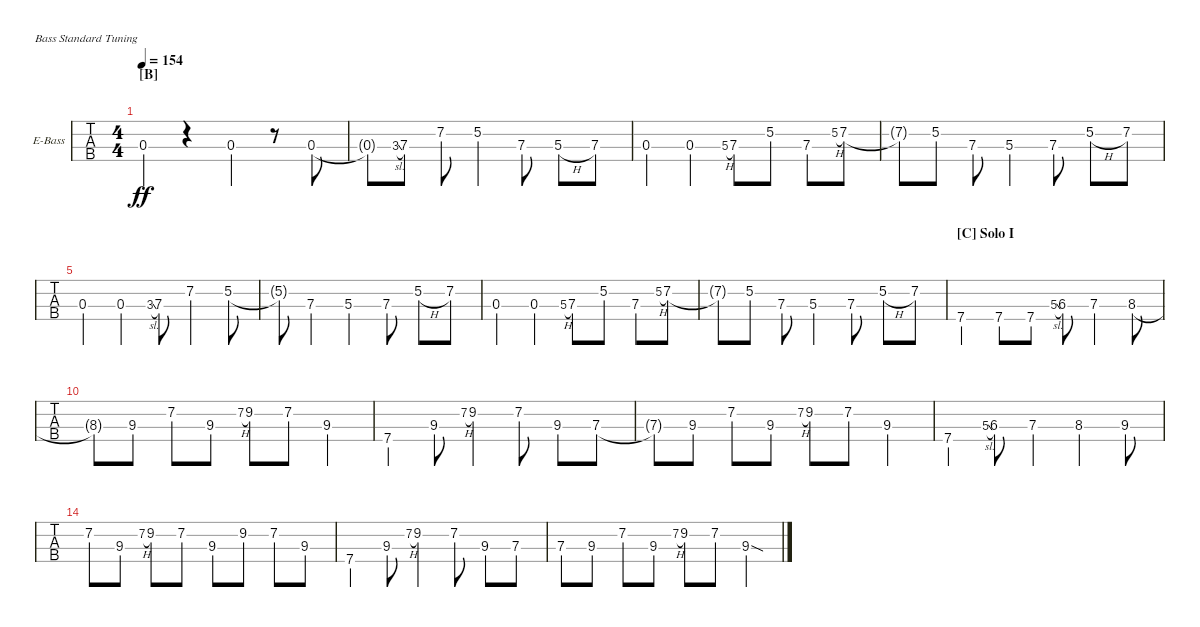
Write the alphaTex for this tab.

\defaultSystemsLayout 4
\bracketExtendMode nobrackets
\firstSystemTrackNameOrientation horizontal
\otherSystemsTrackNameOrientation horizontal
\defaultBarNumberDisplay FirstOfSystem
\track ("Bass" "E-Bass") {instrument electricbassfinger}
\staff {tabs}
\tuning (G2 D2 A1 E1)
\ts (4 4)
\section ("B" "")
\scale
0.194444
\tempo 154
\accidentals auto
\clef f4
\ottava regular
\simile none
\scale
0.219224
\ks c
0.3.4{lyrics (0 "") lyrics (1 "") lyrics (2 "") lyrics (3 "") lyrics (4 "") dy ff} r.4 0.3.4{lyrics (0 "") lyrics (1 "") lyrics (2 "") lyrics (3 "") lyrics (4 "")} r.8 0.3.8{lyrics (0 "") lyrics (1 "") lyrics (2 "") lyrics (3 "") lyrics (4 "")} |
\scale
0.305556
\scale
0.268128 0.3{t}.8{lyrics (0 "") lyrics (1 "") lyrics (2 "") lyrics (3 "") lyrics (4 "")} 3.3{sl}.8{lyrics (0 "") lyrics (1 "") lyrics (2 "") lyrics (3 "") lyrics (4 "") gr onbeat} 7.3.8{lyrics (0 "") lyrics (1 "") lyrics (2 "") lyrics (3 "") lyrics (4 "")} 7.2.8{lyrics (0 "") lyrics (1 "") lyrics (2 "") lyrics (3 "") lyrics (4 "")} 5.2.4{lyrics (0 "") lyrics (1 "") lyrics (2 "") lyrics (3 "") lyrics (4 "")} 7.3.8{lyrics (0 "") lyrics (1 "") lyrics (2 "") lyrics (3 "") lyrics (4 "")} 5.3{h}.8{lyrics (0 "") lyrics (1 "") lyrics (2 "") lyrics (3 "") lyrics (4 "")} 7.3.8{lyrics (0 "") lyrics (1 "") lyrics (2 "") lyrics (3 "") lyrics (4 "")} |
\scale
0.194444
\scale
0.259696 0.3.4{lyrics (0 "") lyrics (1 "") lyrics (2 "") lyrics (3 "") lyrics (4 "")} 0.3.4{lyrics (0 "") lyrics (1 "") lyrics (2 "") lyrics (3 "") lyrics (4 "")} 5.3{h}.8{lyrics (0 "") lyrics (1 "") lyrics (2 "") lyrics (3 "") lyrics (4 "") gr onbeat} 7.3.8{lyrics (0 "") lyrics (1 "") lyrics (2 "") lyrics (3 "") lyrics (4 "")} 5.2.8{lyrics (0 "") lyrics (1 "") lyrics (2 "") lyrics (3 "") lyrics (4 "")} 7.3.8{lyrics (0 "") lyrics (1 "") lyrics (2 "") lyrics (3 "") lyrics (4 "")} 5.2{h}.8{lyrics (0 "") lyrics (1 "") lyrics (2 "") lyrics (3 "") lyrics (4 "") gr onbeat} 7.2.8{lyrics (0 "") lyrics (1 "") lyrics (2 "") lyrics (3 "") lyrics (4 "")} |
\scale
0.305556
\scale
0.252951 7.2{t}.8{lyrics (0 "") lyrics (1 "") lyrics (2 "") lyrics (3 "") lyrics (4 "")} 5.2.8{lyrics (0 "") lyrics (1 "") lyrics (2 "") lyrics (3 "") lyrics (4 "")} 7.3.8{lyrics (0 "") lyrics (1 "") lyrics (2 "") lyrics (3 "") lyrics (4 "")} 5.3.4{lyrics (0 "") lyrics (1 "") lyrics (2 "") lyrics (3 "") lyrics (4 "")} 7.3.8{lyrics (0 "") lyrics (1 "") lyrics (2 "") lyrics (3 "") lyrics (4 "")} 5.2{h}.8{lyrics (0 "") lyrics (1 "") lyrics (2 "") lyrics (3 "") lyrics (4 "")} 7.2.8{lyrics (0 "") lyrics (1 "") lyrics (2 "") lyrics (3 "") lyrics (4 "")} |
\scale
0.21875
\scale
0.238422 0.3.4{lyrics (0 "") lyrics (1 "") lyrics (2 "") lyrics (3 "") lyrics (4 "")} 0.3.4{lyrics (0 "") lyrics (1 "") lyrics (2 "") lyrics (3 "") lyrics (4 "")} 3.3{sl}.8{lyrics (0 "") lyrics (1 "") lyrics (2 "") lyrics (3 "") lyrics (4 "") gr onbeat} 7.3.8{lyrics (0 "") lyrics (1 "") lyrics (2 "") lyrics (3 "") lyrics (4 "")} 7.2.4{lyrics (0 "") lyrics (1 "") lyrics (2 "") lyrics (3 "") lyrics (4 "")} 5.2.8{lyrics (0 "") lyrics (1 "") lyrics (2 "") lyrics (3 "") lyrics (4 "")} |
\scale
0.34375
\scale
0.240137 5.2{t}.8{lyrics (0 "") lyrics (1 "") lyrics (2 "") lyrics (3 "") lyrics (4 "")} 7.3.4{lyrics (0 "") lyrics (1 "") lyrics (2 "") lyrics (3 "") lyrics (4 "")} 5.3.4{lyrics (0 "") lyrics (1 "") lyrics (2 "") lyrics (3 "") lyrics (4 "")} 7.3.8{lyrics (0 "") lyrics (1 "") lyrics (2 "") lyrics (3 "") lyrics (4 "")} 5.2{h}.8{lyrics (0 "") lyrics (1 "") lyrics (2 "") lyrics (3 "") lyrics (4 "")} 7.2.8{lyrics (0 "") lyrics (1 "") lyrics (2 "") lyrics (3 "") lyrics (4 "")} |
\scale
0.21875
\scale
0.264151 0.3.4{lyrics (0 "") lyrics (1 "") lyrics (2 "") lyrics (3 "") lyrics (4 "")} 0.3.4{lyrics (0 "") lyrics (1 "") lyrics (2 "") lyrics (3 "") lyrics (4 "")} 5.3{h}.8{lyrics (0 "") lyrics (1 "") lyrics (2 "") lyrics (3 "") lyrics (4 "") gr onbeat} 7.3.8{lyrics (0 "") lyrics (1 "") lyrics (2 "") lyrics (3 "") lyrics (4 "")} 5.2.8{lyrics (0 "") lyrics (1 "") lyrics (2 "") lyrics (3 "") lyrics (4 "")} 7.3.8{lyrics (0 "") lyrics (1 "") lyrics (2 "") lyrics (3 "") lyrics (4 "")} 5.2{h}.8{lyrics (0 "") lyrics (1 "") lyrics (2 "") lyrics (3 "") lyrics (4 "") gr onbeat} 7.2.8{lyrics (0 "") lyrics (1 "") lyrics (2 "") lyrics (3 "") lyrics (4 "")} |
\scale
0.21875
\scale
0.25729 7.2{t}.8{lyrics (0 "") lyrics (1 "") lyrics (2 "") lyrics (3 "") lyrics (4 "")} 5.2.8{lyrics (0 "") lyrics (1 "") lyrics (2 "") lyrics (3 "") lyrics (4 "")} 7.3.8{lyrics (0 "") lyrics (1 "") lyrics (2 "") lyrics (3 "") lyrics (4 "")} 5.3.4{lyrics (0 "") lyrics (1 "") lyrics (2 "") lyrics (3 "") lyrics (4 "")} 7.3.8{lyrics (0 "") lyrics (1 "") lyrics (2 "") lyrics (3 "") lyrics (4 "")} 5.2{h}.8{lyrics (0 "") lyrics (1 "") lyrics (2 "") lyrics (3 "") lyrics (4 "")} 7.2.8{lyrics (0 "") lyrics (1 "") lyrics (2 "") lyrics (3 "") lyrics (4 "")} |
\section ("C" "Solo I")
\scale
0.230769
\scale
0.246732 7.4{ac}.4{lyrics (0 "") lyrics (1 "") lyrics (2 "") lyrics (3 "") lyrics (4 "")} 7.4{ac}.8{lyrics (0 "") lyrics (1 "") lyrics (2 "") lyrics (3 "") lyrics (4 "")} 7.4{ac}.8{lyrics (0 "") lyrics (1 "") lyrics (2 "") lyrics (3 "") lyrics (4 "")} 5.3{sl}.8{lyrics (0 "") lyrics (1 "") lyrics (2 "") lyrics (3 "") lyrics (4 "") gr onbeat} 6.3.8{lyrics (0 "") lyrics (1 "") lyrics (2 "") lyrics (3 "") lyrics (4 "")} 7.3.4{lyrics (0 "") lyrics (1 "") lyrics (2 "") lyrics (3 "") lyrics (4 "")} 8.3.8{lyrics (0 "") lyrics (1 "") lyrics (2 "") lyrics (3 "") lyrics (4 "")} |
\scale
0.215385
\scale
0.256536 8.3{t}.8{lyrics (0 "") lyrics (1 "") lyrics (2 "") lyrics (3 "") lyrics (4 "")} 9.3.8{lyrics (0 "") lyrics (1 "") lyrics (2 "") lyrics (3 "") lyrics (4 "")} 7.2.8{lyrics (0 "") lyrics (1 "") lyrics (2 "") lyrics (3 "") lyrics (4 "")} 9.3.8{lyrics (0 "") lyrics (1 "") lyrics (2 "") lyrics (3 "") lyrics (4 "")} 7.2{h}.8{lyrics (0 "") lyrics (1 "") lyrics (2 "") lyrics (3 "") lyrics (4 "") gr onbeat} 9.2.8{lyrics (0 "") lyrics (1 "") lyrics (2 "") lyrics (3 "") lyrics (4 "")} 7.2.8{lyrics (0 "") lyrics (1 "") lyrics (2 "") lyrics (3 "") lyrics (4 "")} 9.3.4{lyrics (0 "") lyrics (1 "") lyrics (2 "") lyrics (3 "") lyrics (4 "")} |
\scale
0.215385
\scale
0.240196 7.4{ac}.4{lyrics (0 "") lyrics (1 "") lyrics (2 "") lyrics (3 "") lyrics (4 "")} 9.3.8{lyrics (0 "") lyrics (1 "") lyrics (2 "") lyrics (3 "") lyrics (4 "")} 7.2{h}.8{lyrics (0 "") lyrics (1 "") lyrics (2 "") lyrics (3 "") lyrics (4 "") gr onbeat} 9.2.4{lyrics (0 "") lyrics (1 "") lyrics (2 "") lyrics (3 "") lyrics (4 "")} 7.2.8{lyrics (0 "") lyrics (1 "") lyrics (2 "") lyrics (3 "") lyrics (4 "")} 9.3.8{lyrics (0 "") lyrics (1 "") lyrics (2 "") lyrics (3 "") lyrics (4 "")} 7.3.8{lyrics (0 "") lyrics (1 "") lyrics (2 "") lyrics (3 "") lyrics (4 "")} |
\scale
0.338462
\scale
0.256536 7.3{t}.8{lyrics (0 "") lyrics (1 "") lyrics (2 "") lyrics (3 "") lyrics (4 "")} 9.3.8{lyrics (0 "") lyrics (1 "") lyrics (2 "") lyrics (3 "") lyrics (4 "")} 7.2.8{lyrics (0 "") lyrics (1 "") lyrics (2 "") lyrics (3 "") lyrics (4 "")} 9.3.8{lyrics (0 "") lyrics (1 "") lyrics (2 "") lyrics (3 "") lyrics (4 "")} 7.2{h}.8{lyrics (0 "") lyrics (1 "") lyrics (2 "") lyrics (3 "") lyrics (4 "") gr onbeat} 9.2.8{lyrics (0 "") lyrics (1 "") lyrics (2 "") lyrics (3 "") lyrics (4 "")} 7.2.8{lyrics (0 "") lyrics (1 "") lyrics (2 "") lyrics (3 "") lyrics (4 "")} 9.3.4{lyrics (0 "") lyrics (1 "") lyrics (2 "") lyrics (3 "") lyrics (4 "")} |
\scale
0.230769
\scale
0.230392 7.4{ac}.4{lyrics (0 "") lyrics (1 "") lyrics (2 "") lyrics (3 "") lyrics (4 "")} 5.3{sl}.8{lyrics (0 "") lyrics (1 "") lyrics (2 "") lyrics (3 "") lyrics (4 "") gr onbeat} 6.3.8{lyrics (0 "") lyrics (1 "") lyrics (2 "") lyrics (3 "") lyrics (4 "")} 7.3.4{lyrics (0 "") lyrics (1 "") lyrics (2 "") lyrics (3 "") lyrics (4 "")} 8.3.4{lyrics (0 "") lyrics (1 "") lyrics (2 "") lyrics (3 "") lyrics (4 "")} 9.3.8{lyrics (0 "") lyrics (1 "") lyrics (2 "") lyrics (3 "") lyrics (4 "")} |
\scale
0.338462
\scale
0.272876 7.2.8{lyrics (0 "") lyrics (1 "") lyrics (2 "") lyrics (3 "") lyrics (4 "")} 9.3.8{lyrics (0 "") lyrics (1 "") lyrics (2 "") lyrics (3 "") lyrics (4 "")} 7.2{h}.8{lyrics (0 "") lyrics (1 "") lyrics (2 "") lyrics (3 "") lyrics (4 "") gr onbeat} 9.2.8{lyrics (0 "") lyrics (1 "") lyrics (2 "") lyrics (3 "") lyrics (4 "")} 7.2.8{lyrics (0 "") lyrics (1 "") lyrics (2 "") lyrics (3 "") lyrics (4 "")} 9.3.8{lyrics (0 "") lyrics (1 "") lyrics (2 "") lyrics (3 "") lyrics (4 "")} 9.2.8{lyrics (0 "") lyrics (1 "") lyrics (2 "") lyrics (3 "") lyrics (4 "")} 7.2.8{lyrics (0 "") lyrics (1 "") lyrics (2 "") lyrics (3 "") lyrics (4 "")} 9.3.8 |
\scale
0.215385
\scale
0.240196 7.4{ac}.4{lyrics (0 "") lyrics (1 "") lyrics (2 "") lyrics (3 "") lyrics (4 "")} 9.3.8{lyrics (0 "") lyrics (1 "") lyrics (2 "") lyrics (3 "") lyrics (4 "")} 7.2{h}.8{lyrics (0 "") lyrics (1 "") lyrics (2 "") lyrics (3 "") lyrics (4 "") gr onbeat} 9.2.4{lyrics (0 "") lyrics (1 "") lyrics (2 "") lyrics (3 "") lyrics (4 "")} 7.2.8{lyrics (0 "") lyrics (1 "") lyrics (2 "") lyrics (3 "") lyrics (4 "")} 9.3.8{lyrics (0 "") lyrics (1 "") lyrics (2 "") lyrics (3 "") lyrics (4 "")} 7.3.8{lyrics (0 "") lyrics (1 "") lyrics (2 "") lyrics (3 "") lyrics (4 "")} |
\scale
0.215385
\scale
0.256536 7.3.8{lyrics (0 "") lyrics (1 "") lyrics (2 "") lyrics (3 "") lyrics (4 "")} 9.3.8{lyrics (0 "") lyrics (1 "") lyrics (2 "") lyrics (3 "") lyrics (4 "")} 7.2.8{lyrics (0 "") lyrics (1 "") lyrics (2 "") lyrics (3 "") lyrics (4 "")} 9.3.8{lyrics (0 "") lyrics (1 "") lyrics (2 "") lyrics (3 "") lyrics (4 "")} 7.2{h}.8{lyrics (0 "") lyrics (1 "") lyrics (2 "") lyrics (3 "") lyrics (4 "") gr onbeat} 9.2.8{lyrics (0 "") lyrics (1 "") lyrics (2 "") lyrics (3 "") lyrics (4 "")} 7.2.8{lyrics (0 "") lyrics (1 "") lyrics (2 "") lyrics (3 "") lyrics (4 "")} 9.3{sod}.4{lyrics (0 "") lyrics (1 "") lyrics (2 "") lyrics (3 "") lyrics (4 "")}
